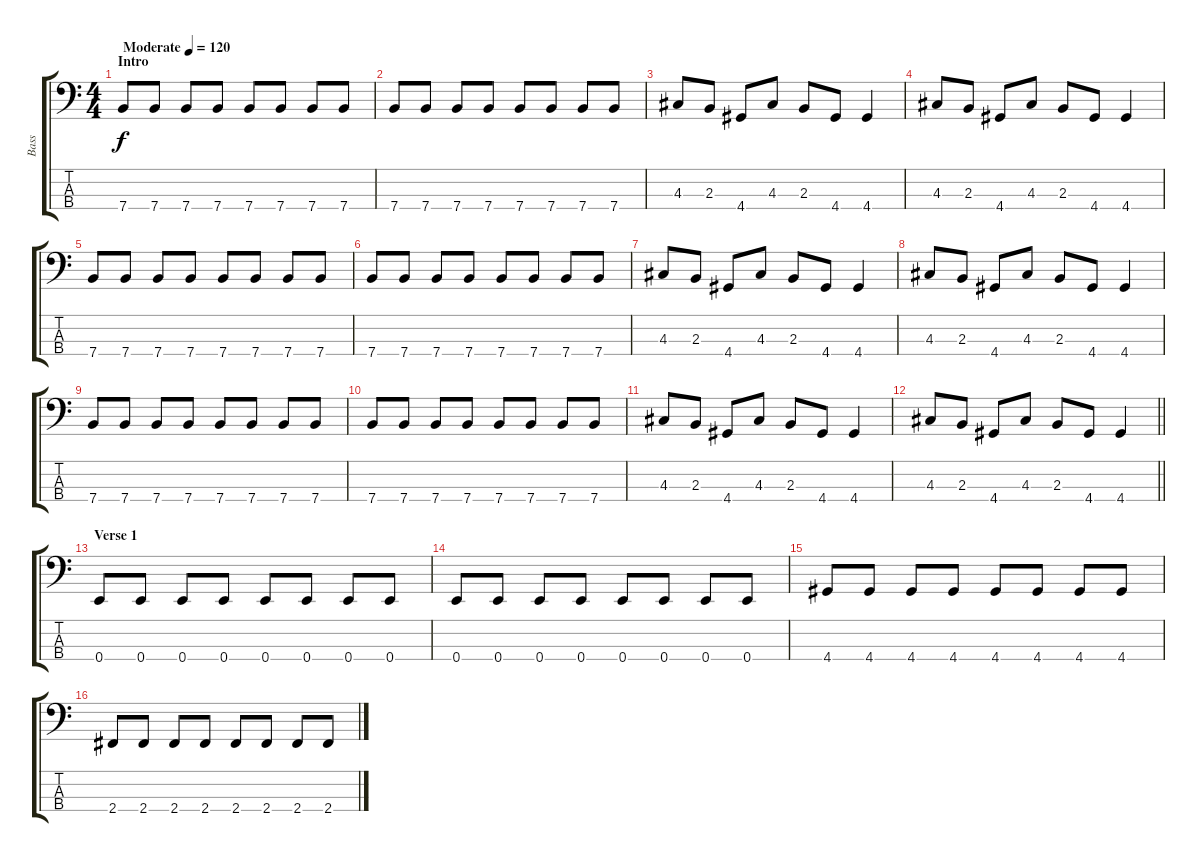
\track ("Bass" "Bass") {instrument electricbassfinger}
\staff {score tabs}
\tuning (G2 D2 A1 E1) {hide}
\ts (4 4)
\section ("" "Intro")
\tempo (120 "Moderate")
\clef f4
\ks c
7.4.8{dy f instrument electricbassfinger} 7.4.8 7.4.8 7.4.8 7.4.8 7.4.8 7.4.8 7.4.8 |
7.4.8 7.4.8 7.4.8 7.4.8 7.4.8 7.4.8 7.4.8 7.4.8 |
4.3.8 2.3.8 4.4.8 4.3.8 2.3.8 4.4.8 4.4.4 |
4.3.8 2.3.8 4.4.8 4.3.8 2.3.8 4.4.8 4.4.4 |
7.4.8 7.4.8 7.4.8 7.4.8 7.4.8 7.4.8 7.4.8 7.4.8 |
7.4.8 7.4.8 7.4.8 7.4.8 7.4.8 7.4.8 7.4.8 7.4.8 |
4.3.8 2.3.8 4.4.8 4.3.8 2.3.8 4.4.8 4.4.4 |
4.3.8 2.3.8 4.4.8 4.3.8 2.3.8 4.4.8 4.4.4 |
7.4.8 7.4.8 7.4.8 7.4.8 7.4.8 7.4.8 7.4.8 7.4.8 |
7.4.8 7.4.8 7.4.8 7.4.8 7.4.8 7.4.8 7.4.8 7.4.8 |
4.3.8 2.3.8 4.4.8 4.3.8 2.3.8 4.4.8 4.4.4 |
\barLineRight lightlight
4.3.8 2.3.8 4.4.8 4.3.8 2.3.8 4.4.8 4.4.4 |
\section ("" "Verse 1")
0.4.8 0.4.8 0.4.8 0.4.8 0.4.8 0.4.8 0.4.8 0.4.8 |
0.4.8 0.4.8 0.4.8 0.4.8 0.4.8 0.4.8 0.4.8 0.4.8 |
4.4.8 4.4.8 4.4.8 4.4.8 4.4.8 4.4.8 4.4.8 4.4.8 |
2.4.8 2.4.8 2.4.8 2.4.8 2.4.8 2.4.8 2.4.8 2.4.8
